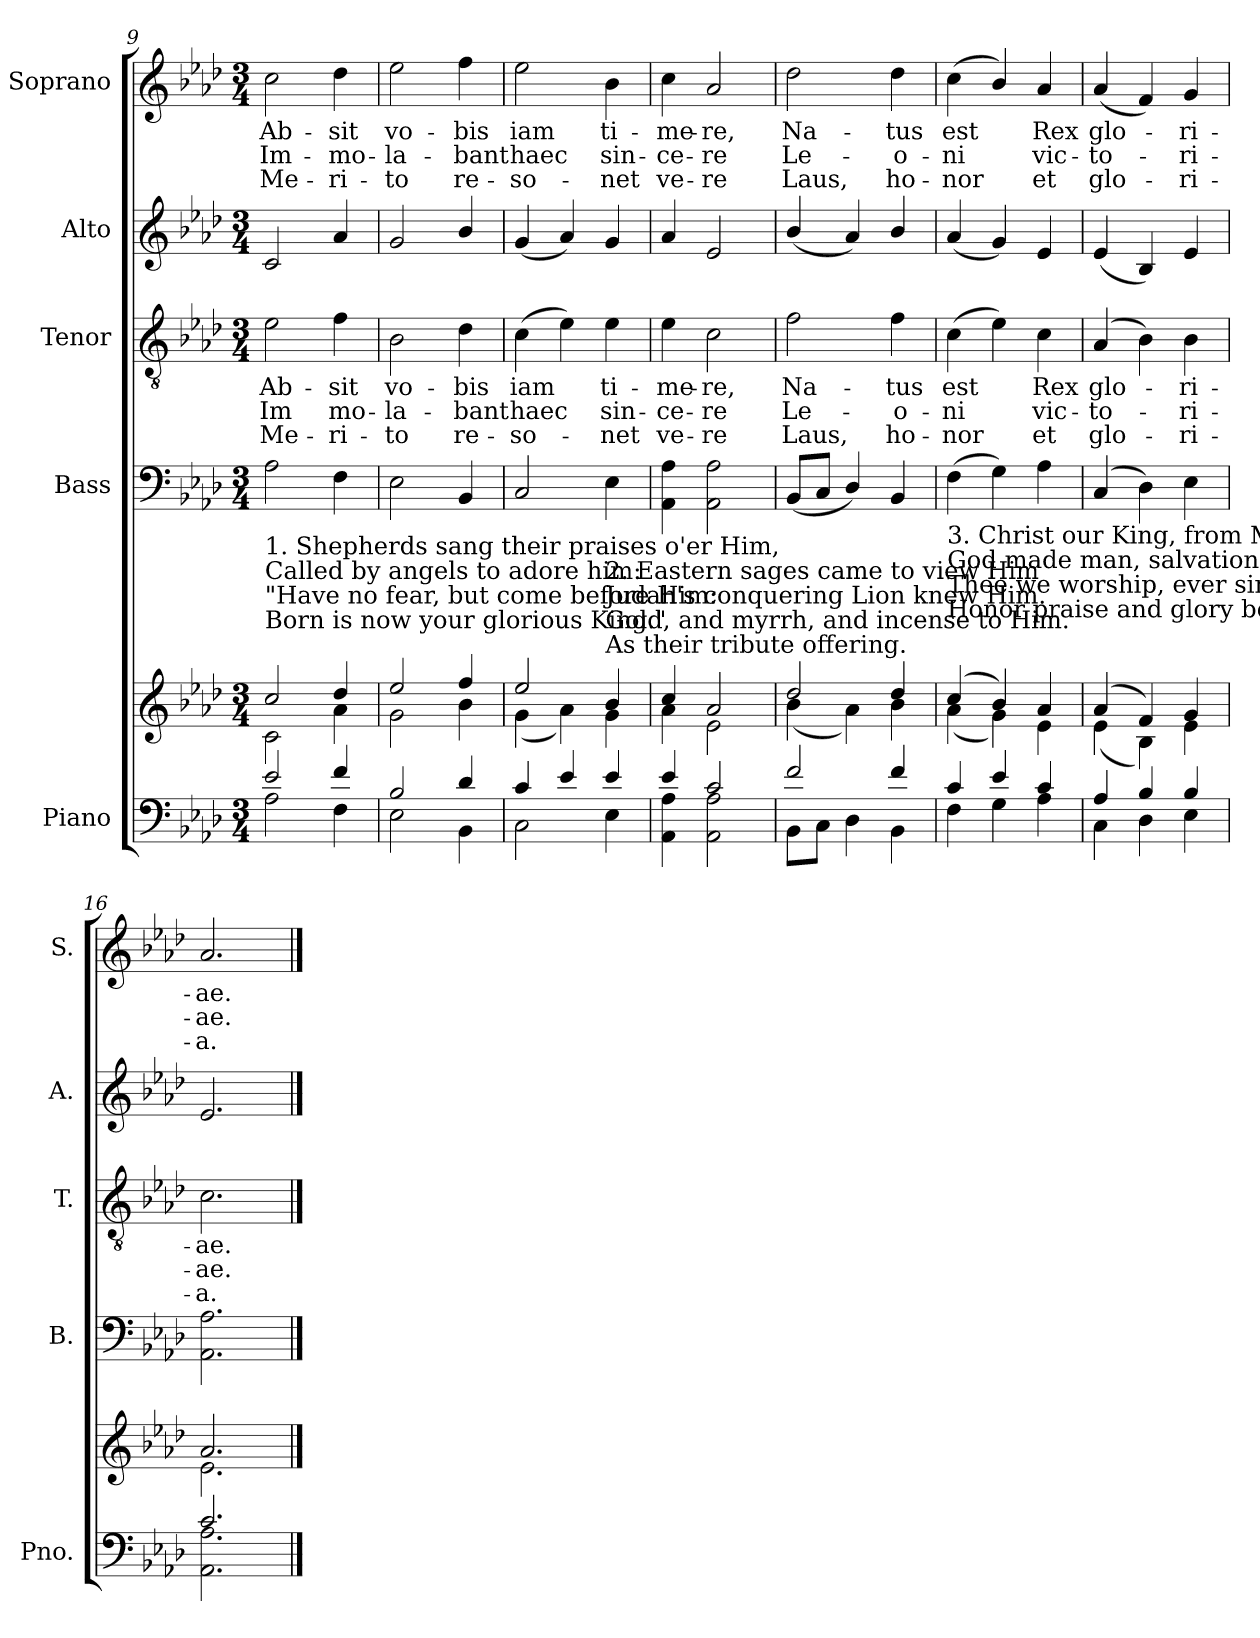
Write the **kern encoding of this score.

**kern	**kern	**kern	**kern	**text	**text	**text	**kern	**kern	**text	**text	**text
*part5	*part5	*part4	*part3	*part3	*part3	*part3	*part2	*part1	*part1	*part1	*part1
*staff6	*staff5	*staff4	*staff3	*staff3	*staff3	*staff3	*staff2	*staff1	*staff1	*staff1	*staff1
*I"Piano	*	*I"Bass	*I"Tenor	*	*	*	*I"Alto	*I"Soprano	*	*	*
*I'Pno.	*	*I'B.	*I'T.	*	*	*	*I'A.	*I'S.	*	*	*
!!LO:LB:g=z
*clefF4	*clefG2	*clefF4	*clefGv2	*	*	*	*clefG2	*clefG2	*	*	*
*k[b-e-a-d-]	*k[b-e-a-d-]	*k[b-e-a-d-]	*k[b-e-a-d-]	*	*	*	*k[b-e-a-d-]	*k[b-e-a-d-]	*	*	*
*A-:	*A-:	*A-:	*A-:	*	*	*	*A-:	*A-:	*	*	*
*M3/4	*M3/4	*M3/4	*M3/4	*	*	*	*M3/4	*M3/4	*	*	*
=9	=9	=9	=9	=9	=9	=9	=9	=9	=9	=9	=9
*^	*^	*	*	*	*	*	*	*	*	*	*
!	!	!	!	!LO:TX:b:t=1. Shepherds sang their praises o'er Him,	!	!	!	!	!	!	!	!	!
!	!	!	!	!LO:TX:b:t=Called by angels to adore him&colon;	!	!	!	!	!	!	!	!	!
!	!	!	!	!LO:TX:b:t="Have no fear, but come before Him&colon;	!	!	!	!	!	!	!	!	!
!	!	!	!	!LO:TX:b:t=Born is now your glorious King."	!	!	!	!	!	!	!	!	!
!	!	!	!	!	!	!LO:LY:b	!LO:LY:b	!LO:LY:b	!	!	!LO:LY:b	!LO:LY:b	!LO:LY:b
2e-/	2A-\	2cc/	2c\	2A-\	2e-\	Ab-	-Im	Me-	2c/	2cc\	Ab-	-Im-	-Me-
!	!	!	!	!	!	!LO:LY:b	!LO:LY:b	!LO:LY:b	!	!	!LO:LY:b	!LO:LY:b	!LO:LY:b
4f/	4F\	4dd-/	4a-\	4F\	4f\	-sit	mo-	-ri-	4a-/	4dd-\	-sit	mo-	-ri-
=10	=10	=10	=10	=10	=10	=10	=10	=10	=10	=10	=10	=10	=10
!	!	!	!	!	!	!LO:LY:b	!LO:LY:b	!LO:LY:b	!	!	!LO:LY:b	!LO:LY:b	!LO:LY:b
2B-/	2E-\	2ee-/	2g\	2E-\	2B-\	-vo-	-la-	-to	2g/	2ee-\	-vo-	-la-	-to
!	!	!	!	!	!	!LO:LY:b	!LO:LY:b	!LO:LY:b	!	!	!LO:LY:b	!LO:LY:b	!LO:LY:b
4d-/	4BB-\	4ff/	4b-\	4BB-/	4d-\	bis	bant	re-	4b-/	4ff\	bis	bant	re-
=11	=11	=11	=11	=11	=11	=11	=11	=11	=11	=11	=11	=11	=11
!	!	!	!	!	!	!LO:LY:b	!LO:LY:b	!LO:LY:b	!	!	!LO:LY:b	!LO:LY:b	!LO:LY:b
4c/	2C\	2ee-/	(<4g\	2C/	(>4c\	-iam	haec	so-	(<4g/	2ee-\	-iam	haec	so-
4e-/	.	.	4a-\)	.	4e-\)	.	.	.	4a-/)	.	.	.	.
!	!	!	!	!LO:TX:b:t=2. Eastern sages came to view Him	!	!	!	!	!	!	!	!	!
!	!	!	!	!LO:TX:b:t=Judah's conquering Lion knew Him.	!	!	!	!	!	!	!	!	!
!	!	!	!	!LO:TX:b:t=Gold, and myrrh, and incense to Him.	!	!	!	!	!	!	!	!	!
!	!	!	!	!LO:TX:b:t=As their tribute offering.	!	!	!	!	!	!	!	!	!
!	!	!	!	!	!	!LO:LY:b	!LO:LY:b	!LO:LY:b	!	!	!LO:LY:b	!LO:LY:b	!LO:LY:b
4e-/	4E-\	4b-/	4g\	4E-\	4e-\	ti-	-sin-	-net	4g/	4b-\	-ti-	-sin-	-net
=12	=12	=12	=12	=12	=12	=12	=12	=12	=12	=12	=12	=12	=12
!	!	!	!	!	!	!LO:LY:b	!LO:LY:b	!LO:LY:b	!	!	!LO:LY:b	!LO:LY:b	!LO:LY:b
4e-/	4AA-\ 4A-\	4cc/	4a-\	4AA-\ 4A-\	4e-\	me-	-ce-	-ve-	4a-/	4cc\	me-	-ce-	-ve-
!	!	!	!	!	!	!LO:LY:b	!LO:LY:b	!LO:LY:b	!	!	!LO:LY:b	!LO:LY:b	!LO:LY:b
2c/	2AA-\ 2A-\	2a-/	2e-\	2AA-\ 2A-\	2c\	-re,	re	re	2e-/	2a-/	-re,	re	re
=13	=13	=13	=13	=13	=13	=13	=13	=13	=13	=13	=13	=13	=13
!	!	!	!	!	!	!LO:LY:b	!LO:LY:b	!LO:LY:b	!	!	!LO:LY:b	!LO:LY:b	!LO:LY:b
2f/	8BB-\L	2dd-/	(<4b-\	(<8BB-/L	2f\	Na-	-Le-	-Laus,	(<4b-/	2dd-\	Na-	-Le-	-Laus,
.	8C\J	.	.	8C/J	.	.	.	.	.	.	.	.	.
.	4D-\	.	4a-\)	4D-/)	.	.	.	.	4a-/)	.	.	.	.
!	!	!	!	!	!	!LO:LY:b	!LO:LY:b	!LO:LY:b	!	!	!LO:LY:b	!LO:LY:b	!LO:LY:b
4f/	4BB-\	4dd-/	4b-\	4BB-/	4f\	tus	o-	-ho-	4b-/	4dd-\	tus	o-	-ho-
=14	=14	=14	=14	=14	=14	=14	=14	=14	=14	=14	=14	=14	=14
!	!	!	!	!LO:TX:b:t=3. Christ our King, from Mary sprining.	!	!	!	!	!	!	!	!	!
!	!	!	!	!LO:TX:b:t=God made man, salvation bringing.	!	!	!	!	!	!	!	!	!
!	!	!	!	!LO:TX:b:t=Thee we worship, ever singing.	!	!	!	!	!	!	!	!	!
!	!	!	!	!LO:TX:b:t=Honor praise and glory be.	!	!	!	!	!	!	!	!	!
!	!	!	!	!	!	!LO:LY:b	!LO:LY:b	!LO:LY:b	!	!	!LO:LY:b	!LO:LY:b	!LO:LY:b
4c/	4F\	(>4cc/	(<4a-\	(>4F\	(>4c\	-est	ni	nor	(<4a-/	(<4cc\	-est	ni	nor
4e-/	4G\	4b-/)	4g\)	4G\)	4e-\)	.	.	.	4g/)	4b-/)	.	.	.
!	!	!	!	!	!	!LO:LY:b	!LO:LY:b	!LO:LY:b	!	!	!LO:LY:b	!LO:LY:b	!LO:LY:b
4c/	4A-\	4a-/	4e-\	4A-\	4c\	Rex	vic-	-et	4e-/	4a-/	Rex	vic-	-et
=15	=15	=15	=15	=15	=15	=15	=15	=15	=15	=15	=15	=15	=15
!	!	!	!	!	!	!LO:LY:b	!LO:LY:b	!LO:LY:b	!	!	!LO:LY:b	!LO:LY:b	!LO:LY:b
4A-/	4C\	(>4a-/	(<4e-\	(<4C/	(<4A-/	glo-	to-	glo-	(<4e-/	(<4a-/	glo-	to-	glo-
4B-/	4D-\	4f/)	4B-\)	4D-\)	4B-\)	.	.	.	4B-/)	4f/)	.	.	.
!	!	!	!	!	!	!LO:LY:b	!LO:LY:b	!LO:LY:b	!	!	!LO:LY:b	!LO:LY:b	!LO:LY:b
4B-/	4E-\	4g/	4e-\	4E-\	4B-\	ri-	-ri-	-ri-	4e-/	4g/	ri-	-ri-	-ri-
=16	=16	=16	=16	=16	=16	=16	=16	=16	=16	=16	=16	=16	=16
!	!	!	!	!	!	!LO:LY:b	!LO:LY:b	!LO:LY:b	!	!	!LO:LY:b	!LO:LY:b	!LO:LY:b
2.c/	2.AA-\ 2.A-\	2.a-/	2.e-\	2.AA-\ 2.A-\	2.c\	-ae.	ae.	a.	2.e-/	2.a-/	-ae.	ae.	a.
*v	*v	*	*	*	*	*	*	*	*	*	*	*	*
*	*v	*v	*	*	*	*	*	*	*	*	*	*
==	==	==	==	==	==	==	==	==	==	==	==
*-	*-	*-	*-	*-	*-	*-	*-	*-	*-	*-	*-
